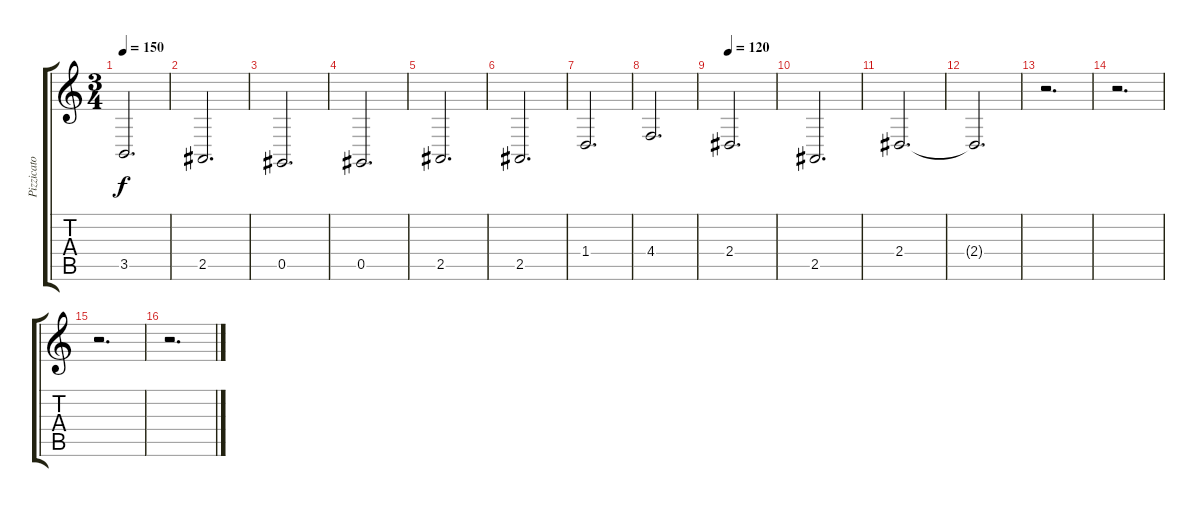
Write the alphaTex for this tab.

\track ("Pizzicato" "Pizzicato") {instrument pizzicatostrings}
\staff {score tabs}
\tuning (Eb4 Bb3 Gb3 Db3 Ab2 Eb2) {hide}
\ts (3 4)
\tempo 150
\clef g2
\ks c
3.5.2{d dy f} |
2.5.2{d} |
0.5.2{d} |
0.5.2{d} |
\section ("" "")
2.5.2{d} |
2.5.2{d} |
1.4.2{d} |
4.4.2{d} |
\tempo 120
2.4.2{d} |
2.5.2{d} |
2.4.2{d} |
2.4{t}.2{d} |
r.2{d} |
r.2{d} |
r.2{d} |
r.2{d}
